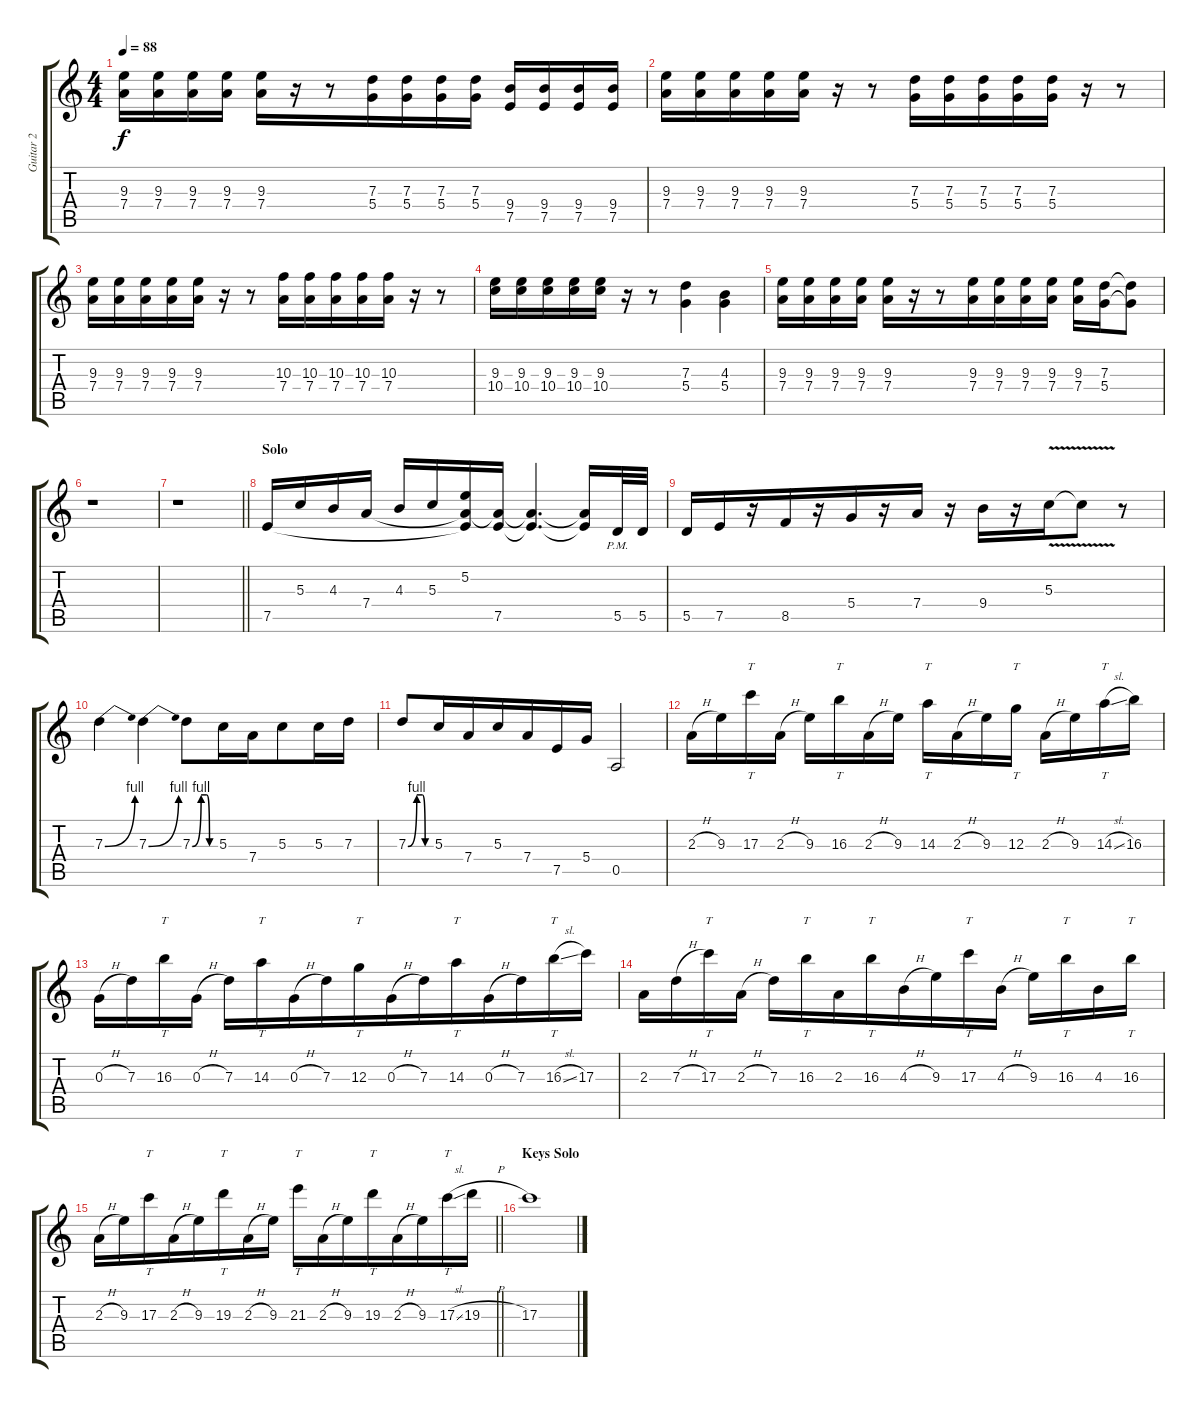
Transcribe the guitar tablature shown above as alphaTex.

\track ("Guitar 2" "Guitar 2") {instrument distortionguitar bank 117}
\staff {score tabs}
\tuning (E4 B3 G3 D3 A2 E2) {hide}
\ts (4 4)
\tempo 88
\clef g2
\ks aminor
(9.3 7.4).16{dy f} (9.3 7.4).16{beam merge} (9.3 7.4).16{beam merge} (9.3 7.4).16 (9.3 7.4).16{beam merge} r.16 r.8{beam merge} (7.3 5.4).16 (7.3 5.4).16 (7.3 5.4).16 (7.3 5.4).16 (9.4 7.5).16 (9.4 7.5).16 (9.4 7.5).16 (9.4 7.5).16 |
(9.3 7.4).16 (9.3 7.4).16 (9.3 7.4).16 (9.3 7.4).16{beam merge} (9.3 7.4).16 r.16 r.8{beam merge} (7.3 5.4).16 (7.3 5.4).16 (7.3 5.4).16 (7.3 5.4).16{beam merge} (7.3 5.4).16 r.16 r.8 |
(9.3 7.4).16 (9.3 7.4).16 (9.3 7.4).16 (9.3 7.4).16{beam merge} (9.3 7.4).16 r.16 r.8{beam merge} (10.3 7.4).16 (10.3 7.4).16 (10.3 7.4).16 (10.3 7.4).16{beam merge} (10.3 7.4).16 r.16 r.8 |
(9.3 10.4).16 (9.3 10.4).16 (9.3 10.4).16 (9.3 10.4).16{beam merge} (9.3 10.4).16 r.16 r.8{beam merge} (7.3 5.4).4{beam merge} (4.3 5.4).4 |
(9.3 7.4).16 (9.3 7.4).16{beam merge} (9.3 7.4).16{beam merge} (9.3 7.4).16 (9.3 7.4).16{beam merge} r.16 r.8{beam merge} (9.3 7.4).16 (9.3 7.4).16 (9.3 7.4).16 (9.3 7.4).16 (9.3 7.4).16 (7.3 5.4).16 (7.3{t} 5.4{t}).8 |
r.1 |
\barLineRight lightlight
r.1 |
\section ("" "Solo")
7.5.16 5.3.16 4.3.16 7.4.16 4.3.16 5.3.16{beam merge} (5.2 7.4{t} 7.5{t}).16 (7.4{t} 7.5).16{beam merge} (7.4{t} 7.5{t}).4{d beam merge} (7.4{t} 7.5{t}).16 5.5{pm}.32{beam merge} 5.5.32 |
5.5.16 7.5.16 r.16 8.5.16{beam merge} r.16{beam merge} 5.4.16 r.16 7.4.16 r.16 9.4.16 r.16{beam merge} 5.3{v}.16{beam merge} 5.3{t}.8 r.8 |
7.3{be (bend 0 0 60 4)}.4 7.3{be (bend 0 0 60 4)}.4{beam merge} 7.3{be (custom 0 0 23 4 38 4 45 0 60 0)}.8 5.3.16{beam merge} 7.4.16{beam merge} 5.3.8 5.3.16{beam merge} 7.3.16 |
7.3{be (custom 0 0 23 4 38 4 45 0 60 0)}.8 5.3.16{beam merge} 7.4.16{beam merge} 5.3.16{beam merge} 7.4.16{beam merge} 7.5.16 5.4.16{beam merge} 0.5.2 |
2.3{h}.16 9.3.16 17.3.16{tt} 2.3{h}.16 9.3.16{beam merge} 16.3.16{tt} 2.3{h}.16 9.3.16 14.3.16{tt} 2.3{h}.16{beam merge} 9.3.16 12.3.16{tt} 2.3{h}.16 9.3.16 14.3{sl}.16{tt} 16.3.16 |
0.3{h}.16 7.3.16 16.3.16{tt beam merge} 0.3{h}.16 7.3.16 14.3.16{tt beam merge} 0.3{h}.16 7.3.16{beam merge} 12.3.16{tt} 0.3{h}.16{beam merge} 7.3.16{beam merge} 14.3.16{tt beam merge} 0.3{h}.16{beam merge} 7.3.16 16.3{sl}.16{tt} 17.3.16 |
2.3.16 7.3{h}.16 17.3.16{tt beam merge} 2.3{h}.16 7.3.16 16.3.16{tt} 2.3.16 16.3.16{tt beam merge} 4.3{h}.16{beam merge} 9.3.16 17.3.16{tt beam merge} 4.3{h}.16 9.3.16{beam merge} 16.3.16{tt} 4.3.16 16.3.16{tt} |
\barLineRight lightlight
2.3{h}.16 9.3.16 17.3.16{tt} 2.3{h}.16{beam merge} 9.3.16 19.3.16{tt} 2.3{h}.16{beam merge} 9.3.16 21.3.16{tt} 2.3{h}.16 9.3.16 19.3.16{tt beam merge} 2.3{h}.16 9.3.16{beam merge} 17.3{sl}.16{tt beam merge} 19.3{h}.16 |
\section ("" "Keys Solo")
17.3.1{volume 4}
